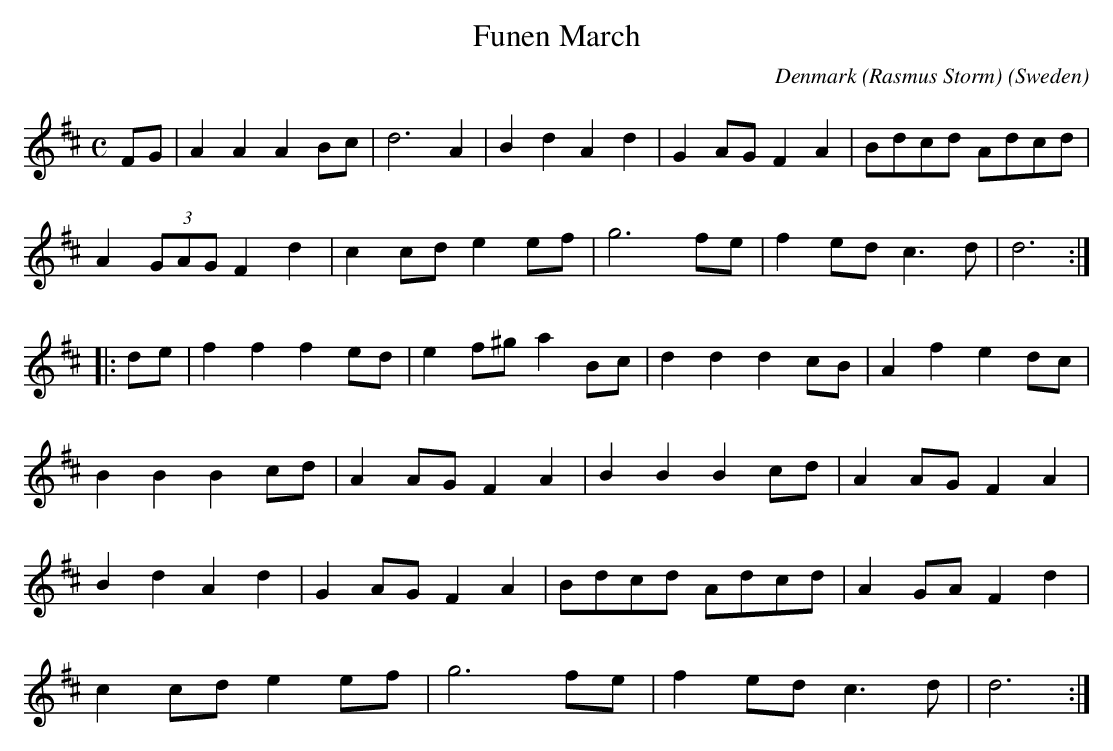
X:1
T:Funen March
C:Denmark (Rasmus Storm)
L:1/8
M:C
O:Sweden
K:D
FG|A2A2A2Bc|d6A2|B2d2A2d2|G2AG F2A2|Bdcd Adcd|
A2 (3GAG F2d2|c2cd e2ef|g6fe|f2ed c3d|d6::
de|f2f2f2ed|e2f^g a2Bc|d2d2d2cB|A2f2e2dc|
B2B2B2cd|A2AG F2A2|B2B2B2cd|A2AG F2A2|
B2d2A2d2|G2AG F2A2|Bdcd Adcd|A2GA F2d2|
c2cd e2ef|g6fe|f2ed c3d|d6:|
